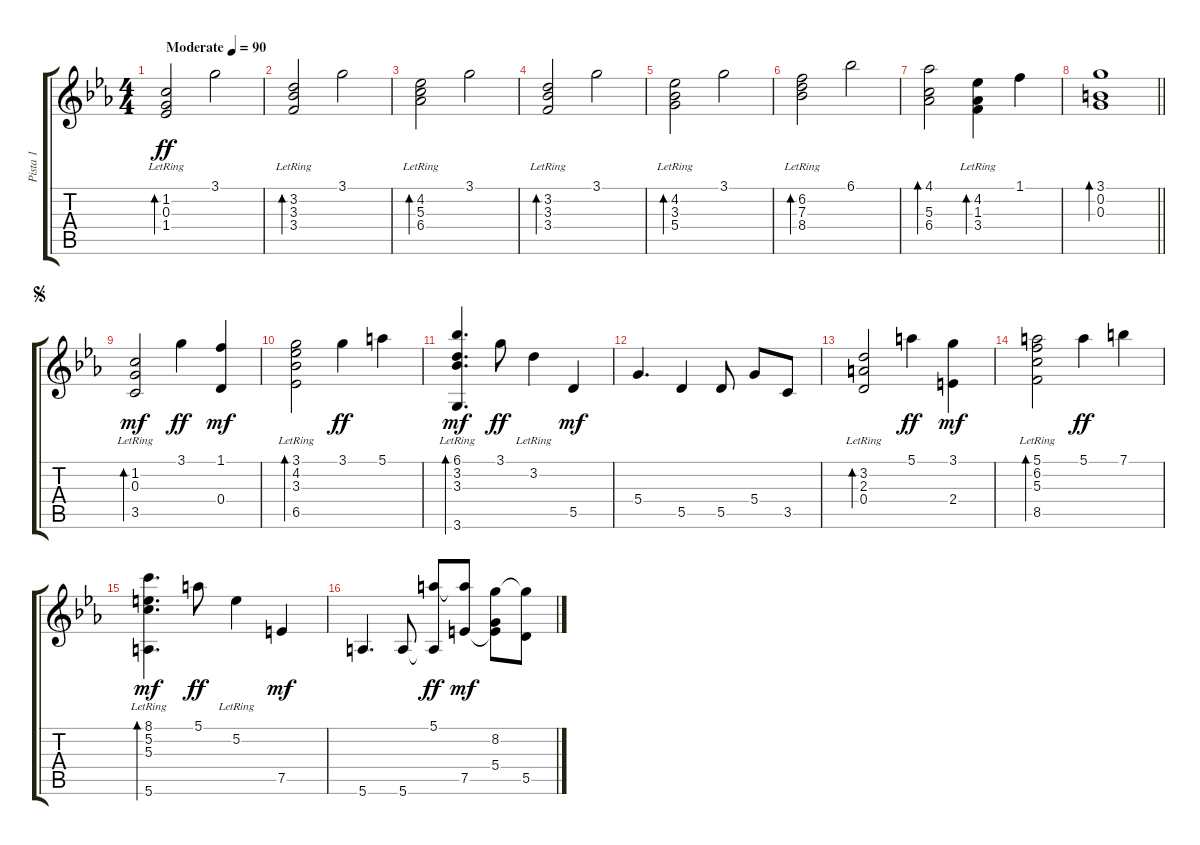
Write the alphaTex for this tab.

\track ("Pista 1" "Pista 1") {instrument acousticguitarsteel}
\staff {score tabs}
\tuning (E4 B3 G3 D3 A2 E2) {hide}
\ts (4 4)
\tempo (90 "Moderate")
\clef g2
\ks cminor
(1.2{lr} 0.3{lr} 1.4{lr}).2{bd 240 dy ff instrument acousticguitarsteel} 3.1.2 |
(3.2{lr} 3.3{lr} 3.4{lr}).2{bd 240} 3.1.2 |
(4.2{lr} 5.3{lr} 6.4{lr}).2{bd 240} 3.1.2 |
(3.2{lr} 3.3{lr} 3.4{lr}).2{bd 240} 3.1.2 |
(4.2{lr} 3.3{lr} 5.4{lr}).2{bd 240} 3.1.2 |
(6.2{lr} 7.3{lr} 8.4{lr}).2{bd 240} 6.1.2 |
(4.1 5.3 6.4).2{bd 240} (4.2{lr} 1.3{lr} 3.4{lr}).4{bd 240} 1.1.4 |
\barLineRight lightlight
(3.1 0.2 0.3).1{bd 240} |
\jump segno
(1.2{lr} 0.3{lr} 3.5{lr}).2{bd 240 dy mf} 3.1.4{dy ff} (1.1 0.4).4{dy mf} |
(3.1 4.2{lr} 3.3{lr} 6.5{lr}).2{bd 240} 3.1.4{dy ff} 5.1.4 |
(6.1 3.2{lr} 3.3{lr} 3.6{lr}).4{d bd 240 dy mf} 3.1.8{dy ff} 3.2{lr}.4 5.5.4{dy mf} |
5.4.4{d} 5.5.4 5.5.8 5.4.8 3.5.8 |
(3.2 2.3{lr} 0.4{lr}).2{bd 240} 5.1.4{dy ff} (3.1 2.4).4{dy mf} |
(5.1 6.2{lr} 5.3{lr} 8.5{lr}).2{bd 240} 5.1.4{dy ff} 7.1.4 |
(8.1 5.2{lr} 5.3{lr} 5.6{lr}).4{d bd 240 dy mf} 5.1.8{dy ff} 5.2{lr}.4 7.5.4{dy mf} |
5.6.4{d} 5.6.8 (5.1 5.6{t}).8{dy ff} (5.1{t} 7.5).8{dy mf} (8.2 5.4 7.5{t}).8 (8.2{t} 5.5).8
